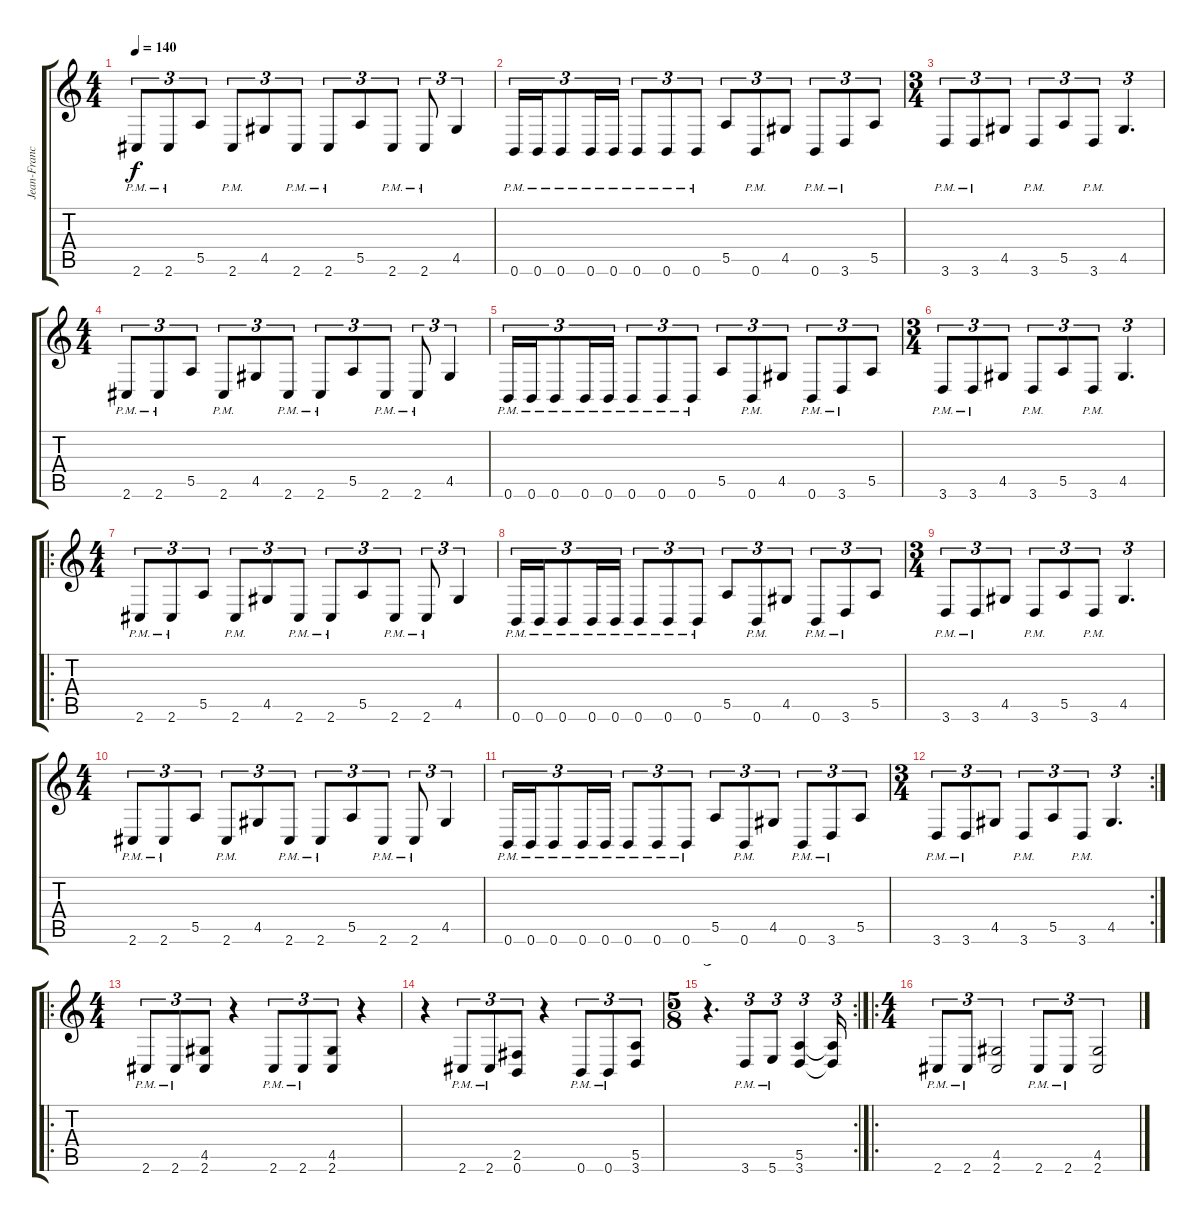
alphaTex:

\track ("Jean-Francois Dagenais (lead)" "Jean-Franc") {instrument distortionguitar}
\staff {score tabs}
\tuning (B3 Gb3 D3 A2 E2 B1) {hide}
\ts (4 4)
\tempo 140
\clef g2
\ks c
2.6{pm}.8{tu (3 2) dy f} 2.6{pm}.8{tu (3 2)} 5.5.8{tu (3 2)} 2.6{pm}.8{tu (3 2)} 4.5.8{tu (3 2)} 2.6{pm}.8{tu (3 2)} 2.6{pm}.8{tu (3 2)} 5.5.8{tu (3 2)} 2.6{pm}.8{tu (3 2)} 2.6{pm}.8{tu (3 2)} 4.5.4{tu (3 2)} |
0.6{pm}.16{tu (3 2)} 0.6{pm}.16{tu (3 2)} 0.6{pm}.8{tu (3 2)} 0.6{pm}.16{tu (3 2)} 0.6{pm}.16{tu (3 2)} 0.6{pm}.8{tu (3 2)} 0.6{pm}.8{tu (3 2)} 0.6{pm}.8{tu (3 2)} 5.5.8{tu (3 2)} 0.6{pm}.8{tu (3 2)} 4.5.8{tu (3 2)} 0.6{pm}.8{tu (3 2)} 3.6{pm}.8{tu (3 2)} 5.5.8{tu (3 2)} |
\ts (3 4)
3.6{pm}.8{tu (3 2)} 3.6{pm}.8{tu (3 2)} 4.5.8{tu (3 2)} 3.6{pm}.8{tu (3 2)} 5.5.8{tu (3 2)} 3.6{pm}.8{tu (3 2)} 4.5.4{d tu (3 2)} |
\ts (4 4)
2.6{pm}.8{tu (3 2)} 2.6{pm}.8{tu (3 2)} 5.5.8{tu (3 2)} 2.6{pm}.8{tu (3 2)} 4.5.8{tu (3 2)} 2.6{pm}.8{tu (3 2)} 2.6{pm}.8{tu (3 2)} 5.5.8{tu (3 2)} 2.6{pm}.8{tu (3 2)} 2.6{pm}.8{tu (3 2)} 4.5.4{tu (3 2)} |
0.6{pm}.16{tu (3 2)} 0.6{pm}.16{tu (3 2)} 0.6{pm}.8{tu (3 2)} 0.6{pm}.16{tu (3 2)} 0.6{pm}.16{tu (3 2)} 0.6{pm}.8{tu (3 2)} 0.6{pm}.8{tu (3 2)} 0.6{pm}.8{tu (3 2)} 5.5.8{tu (3 2)} 0.6{pm}.8{tu (3 2)} 4.5.8{tu (3 2)} 0.6{pm}.8{tu (3 2)} 3.6{pm}.8{tu (3 2)} 5.5.8{tu (3 2)} |
\ts (3 4)
3.6{pm}.8{tu (3 2)} 3.6{pm}.8{tu (3 2)} 4.5.8{tu (3 2)} 3.6{pm}.8{tu (3 2)} 5.5.8{tu (3 2)} 3.6{pm}.8{tu (3 2)} 4.5.4{d tu (3 2)} |
\ro
\ts (4 4)
2.6{pm}.8{tu (3 2)} 2.6{pm}.8{tu (3 2)} 5.5.8{tu (3 2)} 2.6{pm}.8{tu (3 2)} 4.5.8{tu (3 2)} 2.6{pm}.8{tu (3 2)} 2.6{pm}.8{tu (3 2)} 5.5.8{tu (3 2)} 2.6{pm}.8{tu (3 2)} 2.6{pm}.8{tu (3 2)} 4.5.4{tu (3 2)} |
0.6{pm}.16{tu (3 2)} 0.6{pm}.16{tu (3 2)} 0.6{pm}.8{tu (3 2)} 0.6{pm}.16{tu (3 2)} 0.6{pm}.16{tu (3 2)} 0.6{pm}.8{tu (3 2)} 0.6{pm}.8{tu (3 2)} 0.6{pm}.8{tu (3 2)} 5.5.8{tu (3 2)} 0.6{pm}.8{tu (3 2)} 4.5.8{tu (3 2)} 0.6{pm}.8{tu (3 2)} 3.6{pm}.8{tu (3 2)} 5.5.8{tu (3 2)} |
\ts (3 4)
3.6{pm}.8{tu (3 2)} 3.6{pm}.8{tu (3 2)} 4.5.8{tu (3 2)} 3.6{pm}.8{tu (3 2)} 5.5.8{tu (3 2)} 3.6{pm}.8{tu (3 2)} 4.5.4{d tu (3 2)} |
\ts (4 4)
2.6{pm}.8{tu (3 2)} 2.6{pm}.8{tu (3 2)} 5.5.8{tu (3 2)} 2.6{pm}.8{tu (3 2)} 4.5.8{tu (3 2)} 2.6{pm}.8{tu (3 2)} 2.6{pm}.8{tu (3 2)} 5.5.8{tu (3 2)} 2.6{pm}.8{tu (3 2)} 2.6{pm}.8{tu (3 2)} 4.5.4{tu (3 2)} |
0.6{pm}.16{tu (3 2)} 0.6{pm}.16{tu (3 2)} 0.6{pm}.8{tu (3 2)} 0.6{pm}.16{tu (3 2)} 0.6{pm}.16{tu (3 2)} 0.6{pm}.8{tu (3 2)} 0.6{pm}.8{tu (3 2)} 0.6{pm}.8{tu (3 2)} 5.5.8{tu (3 2)} 0.6{pm}.8{tu (3 2)} 4.5.8{tu (3 2)} 0.6{pm}.8{tu (3 2)} 3.6{pm}.8{tu (3 2)} 5.5.8{tu (3 2)} |
\rc 2
\ts (3 4)
3.6{pm}.8{tu (3 2)} 3.6{pm}.8{tu (3 2)} 4.5.8{tu (3 2)} 3.6{pm}.8{tu (3 2)} 5.5.8{tu (3 2)} 3.6{pm}.8{tu (3 2)} 4.5.4{d tu (3 2)} |
\ro
\ts (4 4)
2.6{pm}.8{tu (3 2)} 2.6{pm}.8{tu (3 2)} (4.5 2.6).8{tu (3 2)} r.4 2.6{pm}.8{tu (3 2)} 2.6{pm}.8{tu (3 2)} (4.5 2.6).8{tu (3 2)} r.4 |
r.4 2.6{pm}.8{tu (3 2)} 2.6{pm}.8{tu (3 2)} (2.5 0.6).8{tu (3 2)} r.4 0.6{pm}.8{tu (3 2)} 0.6{pm}.8{tu (3 2)} (5.5 3.6).8{tu (3 2)} |
\rc 2
\ts (5 8)
r.4{d tu (3 2)} 3.6{pm}.8{tu (3 2)} 5.6{pm}.8{tu (3 2)} (5.5 3.6).4{tu (3 2)} (5.5{t} 3.6{t}).16{tu (3 2)} |
\ro
\ts (4 4)
2.6{pm}.8{tu (3 2)} 2.6{pm}.8{tu (3 2)} (4.5 2.6).2{tu (3 2)} 2.6{pm}.8{tu (3 2)} 2.6{pm}.8{tu (3 2)} (4.5 2.6).2{tu (3 2)}
